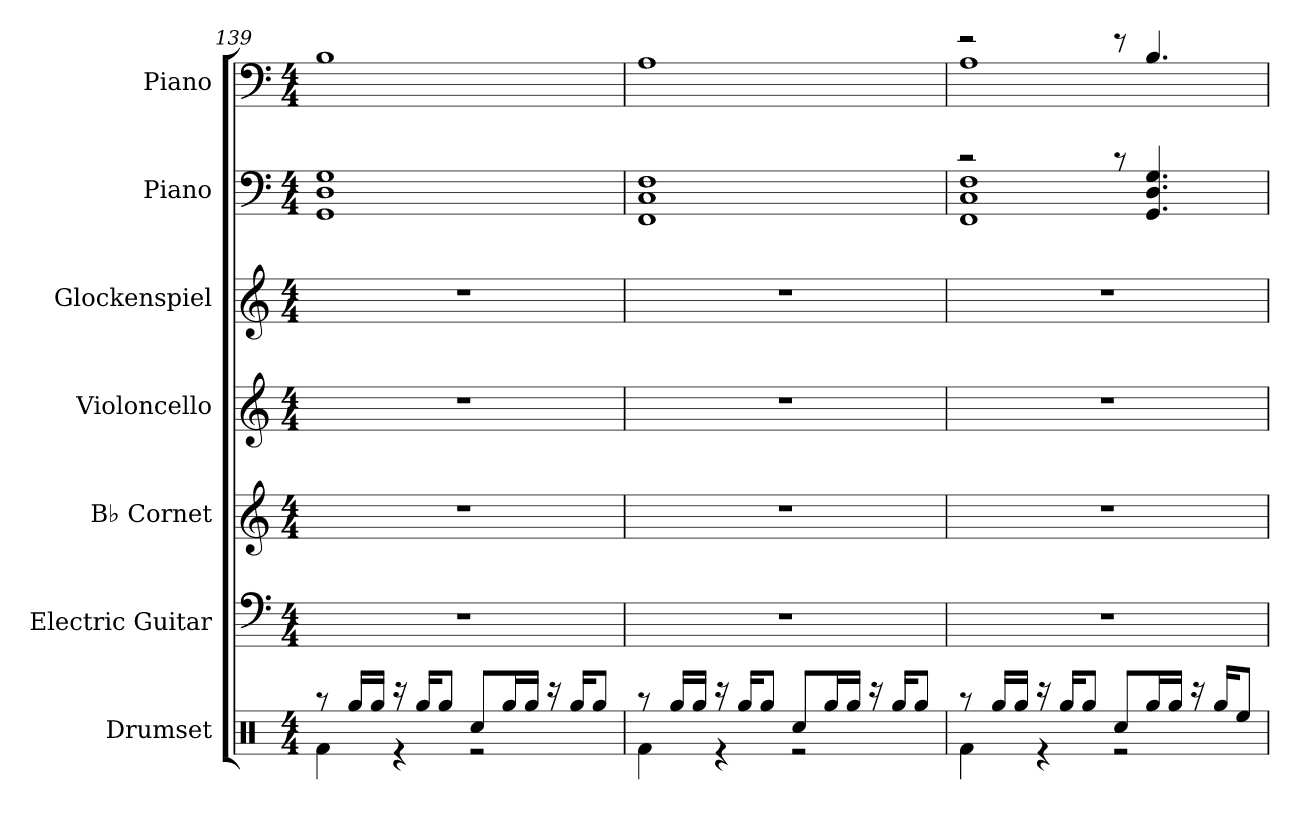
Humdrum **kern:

**kern	**kern	**kern	**kern	**kern	**kern	**kern
*part7	*part6	*part5	*part4	*part3	*part2	*part1
*staff7	*staff6	*staff5	*staff4	*staff3	*staff2	*staff1
*I"Drumset	*I"Electric Guitar	*I"B♭ Cornet	*I"Violoncello	*I"Glockenspiel	*I"Piano	*I"Piano
*I'Drs.	*I'El. Guit.	*I'B♭ Cnt.	*I'Vc.	*I'Glk.	*I'Pno.	*I'Pno.
*clefX	*clefF5	*clefG2	*clefG2	*clefG2	*clefF4	*clefF4
*	*	*ITrd1c2	*	*ITrd-14c-24	*	*
*k[]	*k[]	*k[b-e-]	*k[]	*k[]	*k[]	*k[]
*M4/4	*M4/4	*M4/4	*M4/4	*M4/4	*M4/4	*M4/4
=139	=139	=139	=139	=139	=139	=139
*^	*	*	*	*	*	*
8r	4Rf\	1r	1r	1r	1r	1GG 1D 1G	1B
16Rgg/LL	.	.	.	.	.	.	.
16Rgg/JJ	.	.	.	.	.	.	.
16r	4r	.	.	.	.	.	.
16Rgg/KL	.	.	.	.	.	.	.
8Rgg/J	.	.	.	.	.	.	.
8Rcc/L	2r	.	.	.	.	.	.
16Rgg/L	.	.	.	.	.	.	.
16Rgg/JJ	.	.	.	.	.	.	.
16r	.	.	.	.	.	.	.
16Rgg/KL	.	.	.	.	.	.	.
8Rgg/J	.	.	.	.	.	.	.
!!LO:PB:g=z
=140	=140	=140	=140	=140	=140	=140	=140
8r	4Rf\	1r	1r	1r	1r	1FF 1C 1F	1A
16Rgg/LL	.	.	.	.	.	.	.
16Rgg/JJ	.	.	.	.	.	.	.
16r	4r	.	.	.	.	.	.
16Rgg/KL	.	.	.	.	.	.	.
8Rgg/J	.	.	.	.	.	.	.
8Rcc/L	2r	.	.	.	.	.	.
16Rgg/L	.	.	.	.	.	.	.
16Rgg/JJ	.	.	.	.	.	.	.
16r	.	.	.	.	.	.	.
16Rgg/KL	.	.	.	.	.	.	.
8Rgg/J	.	.	.	.	.	.	.
=141	=141	=141	=141	=141	=141	=141	=141
*	*	*	*	*	*	*^	*^
8r	4Rf\	1r	1r	1r	1r	2r	1FF 1C 1F	2r	1A
16Rgg/LL	.	.	.	.	.	.	.	.	.
16Rgg/JJ	.	.	.	.	.	.	.	.	.
16r	4r	.	.	.	.	.	.	.	.
16Rgg/KL	.	.	.	.	.	.	.	.	.
8Rgg/J	.	.	.	.	.	.	.	.	.
8Rcc/L	2r	.	.	.	.	8r	.	8r	.
16Rgg/L	.	.	.	.	.	4.GG/ 4.D/ 4.G/	.	4.B/	.
16Rgg/JJ	.	.	.	.	.	.	.	.	.
16r	.	.	.	.	.	.	.	.	.
16Rgg/KL	.	.	.	.	.	.	.	.	.
8Ree/J	.	.	.	.	.	.	.	.	.
*	*	*	*	*	*	*v	*v	*	*
*v	*v	*	*	*	*	*	*v	*v
=	=	=	=	=	=	=
*-	*-	*-	*-	*-	*-	*-
